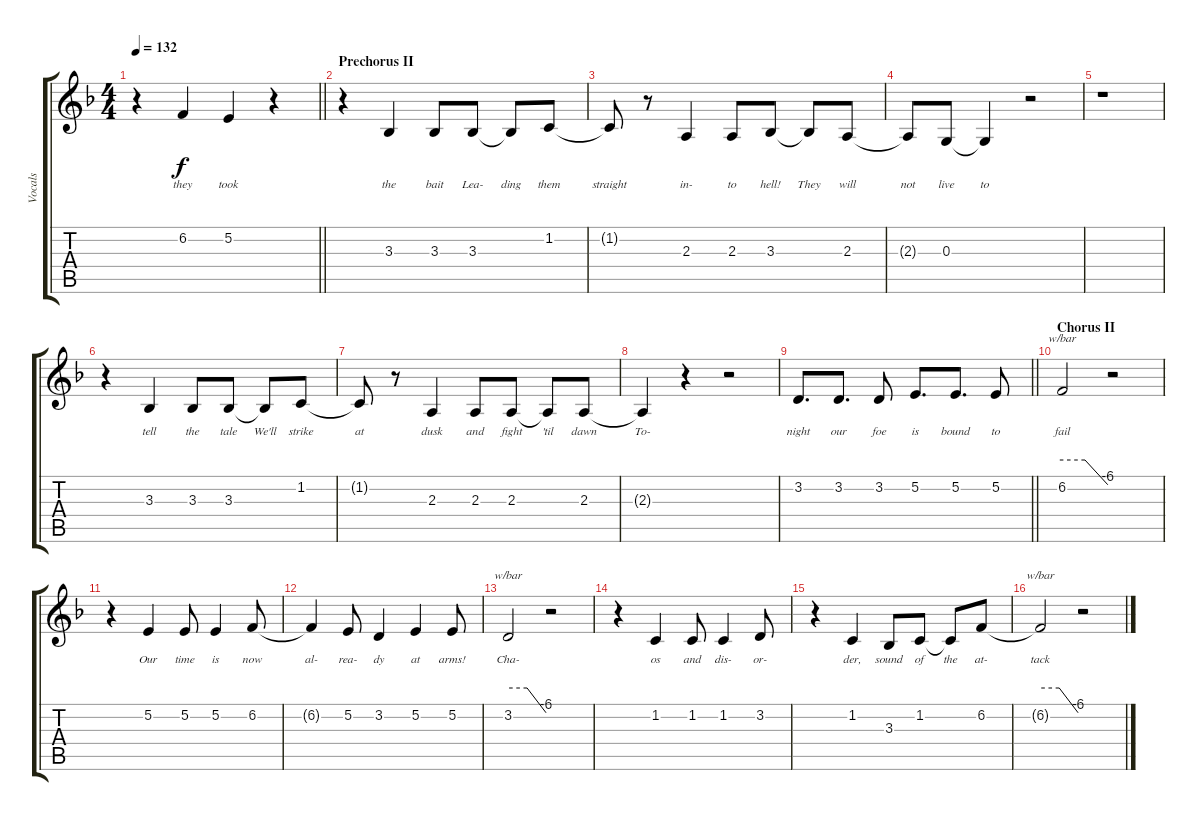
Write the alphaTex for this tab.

\track ("Vocals" "Vocals") {instrument oboe}
\staff {score tabs}
\tuning (E4 B3 G3 D3 A2 E2) {hide}
\ts (4 4)
\tempo 132
\clef g2
\barLineRight lightlight
\ks dminor
r.4{dy f} 6.2.4{lyrics (0 "they") lyrics (1 "") lyrics (2 "") lyrics (3 "") lyrics (4 "")} 5.2.4{lyrics (0 "took") lyrics (1 "") lyrics (2 "") lyrics (3 "") lyrics (4 "")} r.4 |
\section ("" "Prechorus II")
r.4 3.3.4{lyrics (0 "the") lyrics (1 "") lyrics (2 "") lyrics (3 "") lyrics (4 "")} 3.3.8{lyrics (0 "bait") lyrics (1 "") lyrics (2 "") lyrics (3 "") lyrics (4 "")} 3.3.8{lyrics (0 "Lea-") lyrics (1 "") lyrics (2 "") lyrics (3 "") lyrics (4 "")} 3.3{t}.8{lyrics (0 "ding") lyrics (1 "") lyrics (2 "") lyrics (3 "") lyrics (4 "")} 1.2.8{lyrics (0 "them") lyrics (1 "") lyrics (2 "") lyrics (3 "") lyrics (4 "")} |
1.2{t}.8{lyrics (0 "straight") lyrics (1 "") lyrics (2 "") lyrics (3 "") lyrics (4 "")} r.8 2.3.4{lyrics (0 "in-") lyrics (1 "") lyrics (2 "") lyrics (3 "") lyrics (4 "")} 2.3.8{lyrics (0 "to") lyrics (1 "") lyrics (2 "") lyrics (3 "") lyrics (4 "")} 3.3.8{lyrics (0 "hell!") lyrics (1 "") lyrics (2 "") lyrics (3 "") lyrics (4 "")} 3.3{t}.8{lyrics (0 "They") lyrics (1 "") lyrics (2 "") lyrics (3 "") lyrics (4 "")} 2.3.8{lyrics (0 "will") lyrics (1 "") lyrics (2 "") lyrics (3 "") lyrics (4 "")} |
2.3{t}.8{lyrics (0 "not") lyrics (1 "") lyrics (2 "") lyrics (3 "") lyrics (4 "")} 0.3.8{lyrics (0 "live") lyrics (1 "") lyrics (2 "") lyrics (3 "") lyrics (4 "")} 0.3{t}.4{lyrics (0 "to") lyrics (1 "") lyrics (2 "") lyrics (3 "") lyrics (4 "")} r.2 |
r.1 |
r.4 3.3.4{lyrics (0 "tell") lyrics (1 "") lyrics (2 "") lyrics (3 "") lyrics (4 "")} 3.3.8{lyrics (0 "the") lyrics (1 "") lyrics (2 "") lyrics (3 "") lyrics (4 "")} 3.3.8{lyrics (0 "tale") lyrics (1 "") lyrics (2 "") lyrics (3 "") lyrics (4 "")} 3.3{t}.8{lyrics (0 "We'll") lyrics (1 "") lyrics (2 "") lyrics (3 "") lyrics (4 "")} 1.2.8{lyrics (0 "strike") lyrics (1 "") lyrics (2 "") lyrics (3 "") lyrics (4 "")} |
1.2{t}.8{lyrics (0 "at") lyrics (1 "") lyrics (2 "") lyrics (3 "") lyrics (4 "")} r.8 2.3.4{lyrics (0 "dusk") lyrics (1 "") lyrics (2 "") lyrics (3 "") lyrics (4 "")} 2.3.8{lyrics (0 "and") lyrics (1 "") lyrics (2 "") lyrics (3 "") lyrics (4 "")} 2.3.8{lyrics (0 "fight") lyrics (1 "") lyrics (2 "") lyrics (3 "") lyrics (4 "")} 2.3{t}.8{lyrics (0 "'til") lyrics (1 "") lyrics (2 "") lyrics (3 "") lyrics (4 "")} 2.3.8{lyrics (0 "dawn") lyrics (1 "") lyrics (2 "") lyrics (3 "") lyrics (4 "")} |
2.3{t}.4{lyrics (0 "To-") lyrics (1 "") lyrics (2 "") lyrics (3 "") lyrics (4 "")} r.4 r.2 |
\barLineRight lightlight
3.2.8{d lyrics (0 "night") lyrics (1 "") lyrics (2 "") lyrics (3 "") lyrics (4 "")} 3.2.8{d lyrics (0 "our") lyrics (1 "") lyrics (2 "") lyrics (3 "") lyrics (4 "")} 3.2.8{lyrics (0 "foe") lyrics (1 "") lyrics (2 "") lyrics (3 "") lyrics (4 "")} 5.2.8{d lyrics (0 "is") lyrics (1 "") lyrics (2 "") lyrics (3 "") lyrics (4 "")} 5.2.8{d lyrics (0 "bound") lyrics (1 "") lyrics (2 "") lyrics (3 "") lyrics (4 "")} 5.2.8{lyrics (0 "to") lyrics (1 "") lyrics (2 "") lyrics (3 "") lyrics (4 "")} |
\section ("" "Chorus II")
6.2.2{tbe (custom default 0 0 30 0 60 -24) lyrics (0 "fail") lyrics (1 "") lyrics (2 "") lyrics (3 "") lyrics (4 "")} r.2 |
r.4 5.2.4{lyrics (0 "Our") lyrics (1 "") lyrics (2 "") lyrics (3 "") lyrics (4 "")} 5.2.8{lyrics (0 "time") lyrics (1 "") lyrics (2 "") lyrics (3 "") lyrics (4 "")} 5.2.4{lyrics (0 "is") lyrics (1 "") lyrics (2 "") lyrics (3 "") lyrics (4 "")} 6.2.8{lyrics (0 "now") lyrics (1 "") lyrics (2 "") lyrics (3 "") lyrics (4 "")} |
6.2{t}.4{lyrics (0 "al-") lyrics (1 "") lyrics (2 "") lyrics (3 "") lyrics (4 "")} 5.2.8{lyrics (0 "rea-") lyrics (1 "") lyrics (2 "") lyrics (3 "") lyrics (4 "")} 3.2.4{lyrics (0 "dy") lyrics (1 "") lyrics (2 "") lyrics (3 "") lyrics (4 "")} 5.2.4{lyrics (0 "at") lyrics (1 "") lyrics (2 "") lyrics (3 "") lyrics (4 "")} 5.2.8{lyrics (0 "arms!") lyrics (1 "") lyrics (2 "") lyrics (3 "") lyrics (4 "")} |
3.2.2{tbe (custom default 0 0 30 0 60 -24) lyrics (0 "Cha-") lyrics (1 "") lyrics (2 "") lyrics (3 "") lyrics (4 "")} r.2 |
r.4 1.2.4{lyrics (0 "os") lyrics (1 "") lyrics (2 "") lyrics (3 "") lyrics (4 "")} 1.2.8{lyrics (0 "and") lyrics (1 "") lyrics (2 "") lyrics (3 "") lyrics (4 "")} 1.2.4{lyrics (0 "dis-") lyrics (1 "") lyrics (2 "") lyrics (3 "") lyrics (4 "")} 3.2.8{lyrics (0 "or-") lyrics (1 "") lyrics (2 "") lyrics (3 "") lyrics (4 "")} |
r.4 1.2.4{lyrics (0 "der,") lyrics (1 "") lyrics (2 "") lyrics (3 "") lyrics (4 "")} 3.3.8{lyrics (0 "sound") lyrics (1 "") lyrics (2 "") lyrics (3 "") lyrics (4 "")} 1.2.8{lyrics (0 "of") lyrics (1 "") lyrics (2 "") lyrics (3 "") lyrics (4 "")} 1.2{t}.8{lyrics (0 "the") lyrics (1 "") lyrics (2 "") lyrics (3 "") lyrics (4 "")} 6.2.8{lyrics (0 "at-") lyrics (1 "") lyrics (2 "") lyrics (3 "") lyrics (4 "")} |
6.2{t}.2{tbe (custom default 0 0 30 0 60 -24) lyrics (0 "tack") lyrics (1 "") lyrics (2 "") lyrics (3 "") lyrics (4 "")} r.2
